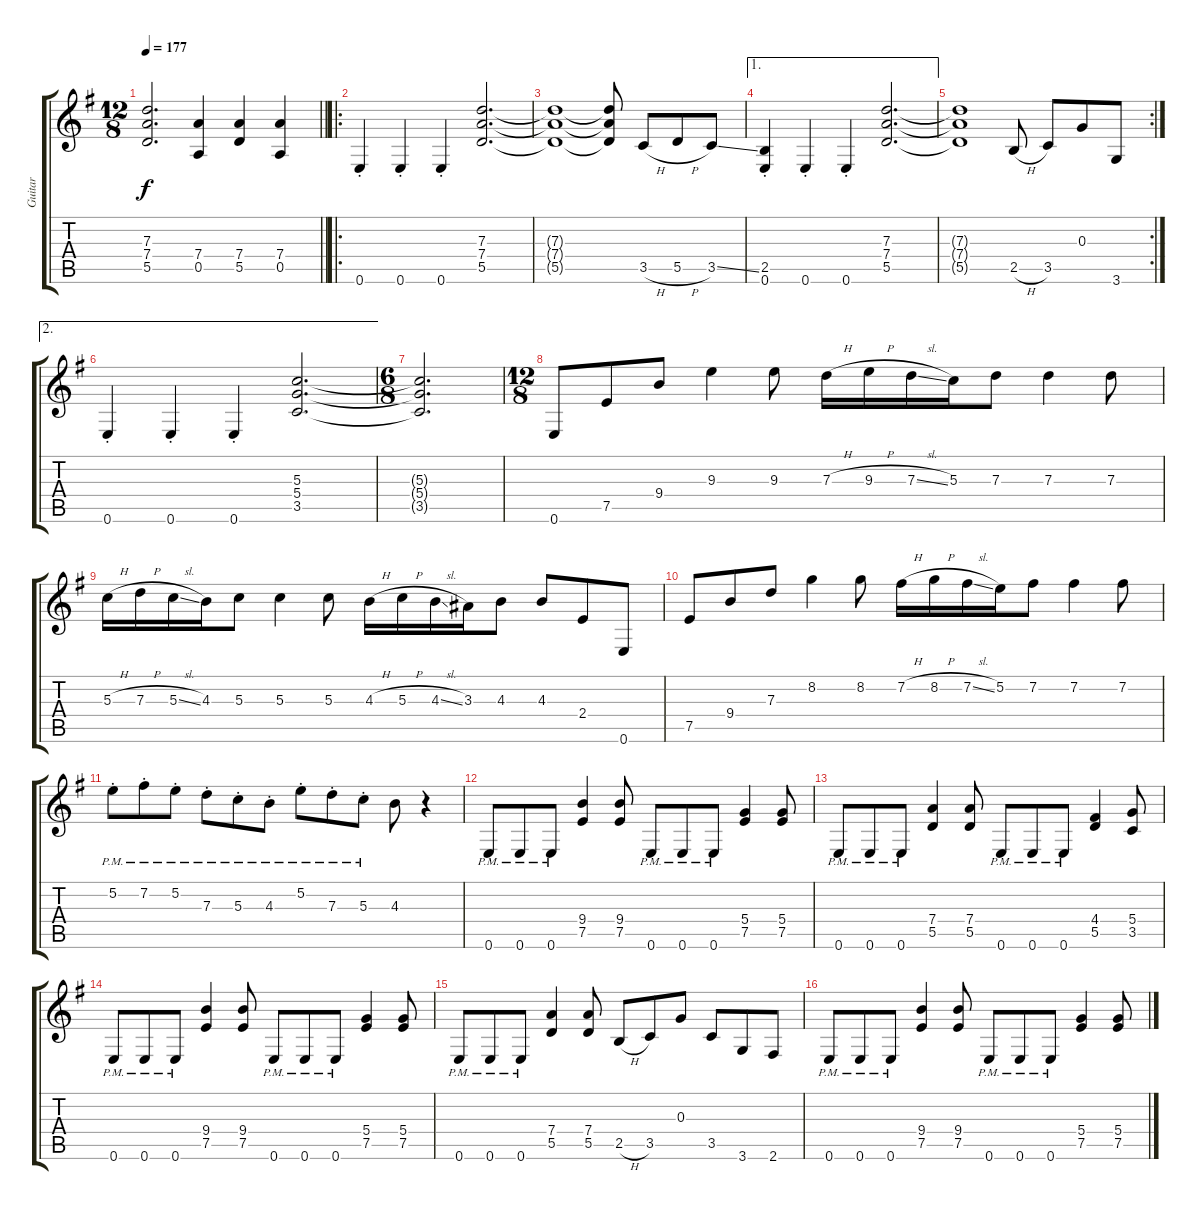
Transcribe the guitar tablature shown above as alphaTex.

\track ("Guitar" "Guitar") {instrument overdrivenguitar}
\staff {score tabs}
\tuning (E4 B3 G3 D3 A2 E2) {hide}
\ts (12 8)
\tempo 177
\clef g2
\barLineRight lightlight
\ks g
(7.3 7.4 5.5).2{d dy f} (7.4 0.5).4 (7.4 5.5).4 (7.4 0.5).4 |
\ro
0.6{st}.4 0.6{st}.4 0.6{st}.4 (7.3 7.4 5.5).2{d} |
(7.3{t} 7.4{t} 5.5{t}).1 (7.3{t} 7.4{t} 5.5{t}).8 3.5{h}.8 5.5{h}.8 3.5{ss}.8 |
\ae 1
(2.5{st} 0.6{st}).4 0.6{st}.4 0.6{st}.4 (7.3 7.4 5.5).2{d} |
\rc 2
(7.3{t} 7.4{t} 5.5{t}).1 2.5{h}.8 3.5.8 0.3.8 3.6.8 |
\ae 2
0.6{st}.4 0.6{st}.4 0.6{st}.4 (5.3 5.4 3.5).2{d} |
\ts (6 8)
(5.3{t} 5.4{t} 3.5{t}).2{d} |
\ts (12 8)
0.6.8 7.5.8 9.4.8 9.3.4 9.3.8 7.3{h}.16 9.3{h}.16 7.3{sl}.16 5.3.16 7.3.8 7.3.4 7.3.8 |
5.3{h}.16 7.3{h}.16 5.3{sl}.16 4.3.16 5.3.8 5.3.4 5.3.8 4.3{h}.16 5.3{h}.16 4.3{sl}.16 3.3.16 4.3.8 4.3.8 2.4.8 0.6.8 |
7.5.8 9.4.8 7.3.8 8.2.4 8.2.8 7.2{h}.16 8.2{h}.16 7.2{sl}.16 5.2.16 7.2.8 7.2.4 7.2.8 |
5.2{pm st}.8 7.2{pm st}.8 5.2{pm st}.8 7.3{pm st}.8 5.3{pm st}.8 4.3{pm st}.8 5.2{pm st}.8 7.3{pm st}.8 5.3{pm st}.8 4.3.8 r.4 |
0.6{pm}.8 0.6{pm}.8 0.6{pm}.8 (9.4 7.5).4 (9.4 7.5).8 0.6{pm}.8 0.6{pm}.8 0.6{pm}.8 (5.4 7.5).4 (5.4 7.5).8 |
0.6{pm}.8 0.6{pm}.8 0.6{pm}.8 (7.4 5.5).4 (7.4 5.5).8 0.6{pm}.8 0.6{pm}.8 0.6{pm}.8 (4.4 5.5).4 (5.4 3.5).8 |
0.6{pm}.8 0.6{pm}.8 0.6{pm}.8 (9.4 7.5).4 (9.4 7.5).8 0.6{pm}.8 0.6{pm}.8 0.6{pm}.8 (5.4 7.5).4 (5.4 7.5).8 |
0.6{pm}.8 0.6{pm}.8 0.6{pm}.8 (7.4 5.5).4 (7.4 5.5).8 2.5{h}.8 3.5.8 0.3.8 3.5.8 3.6.8 2.6.8 |
0.6{pm}.8 0.6{pm}.8 0.6{pm}.8 (9.4 7.5).4 (9.4 7.5).8 0.6{pm}.8 0.6{pm}.8 0.6{pm}.8 (5.4 7.5).4 (5.4 7.5).8
